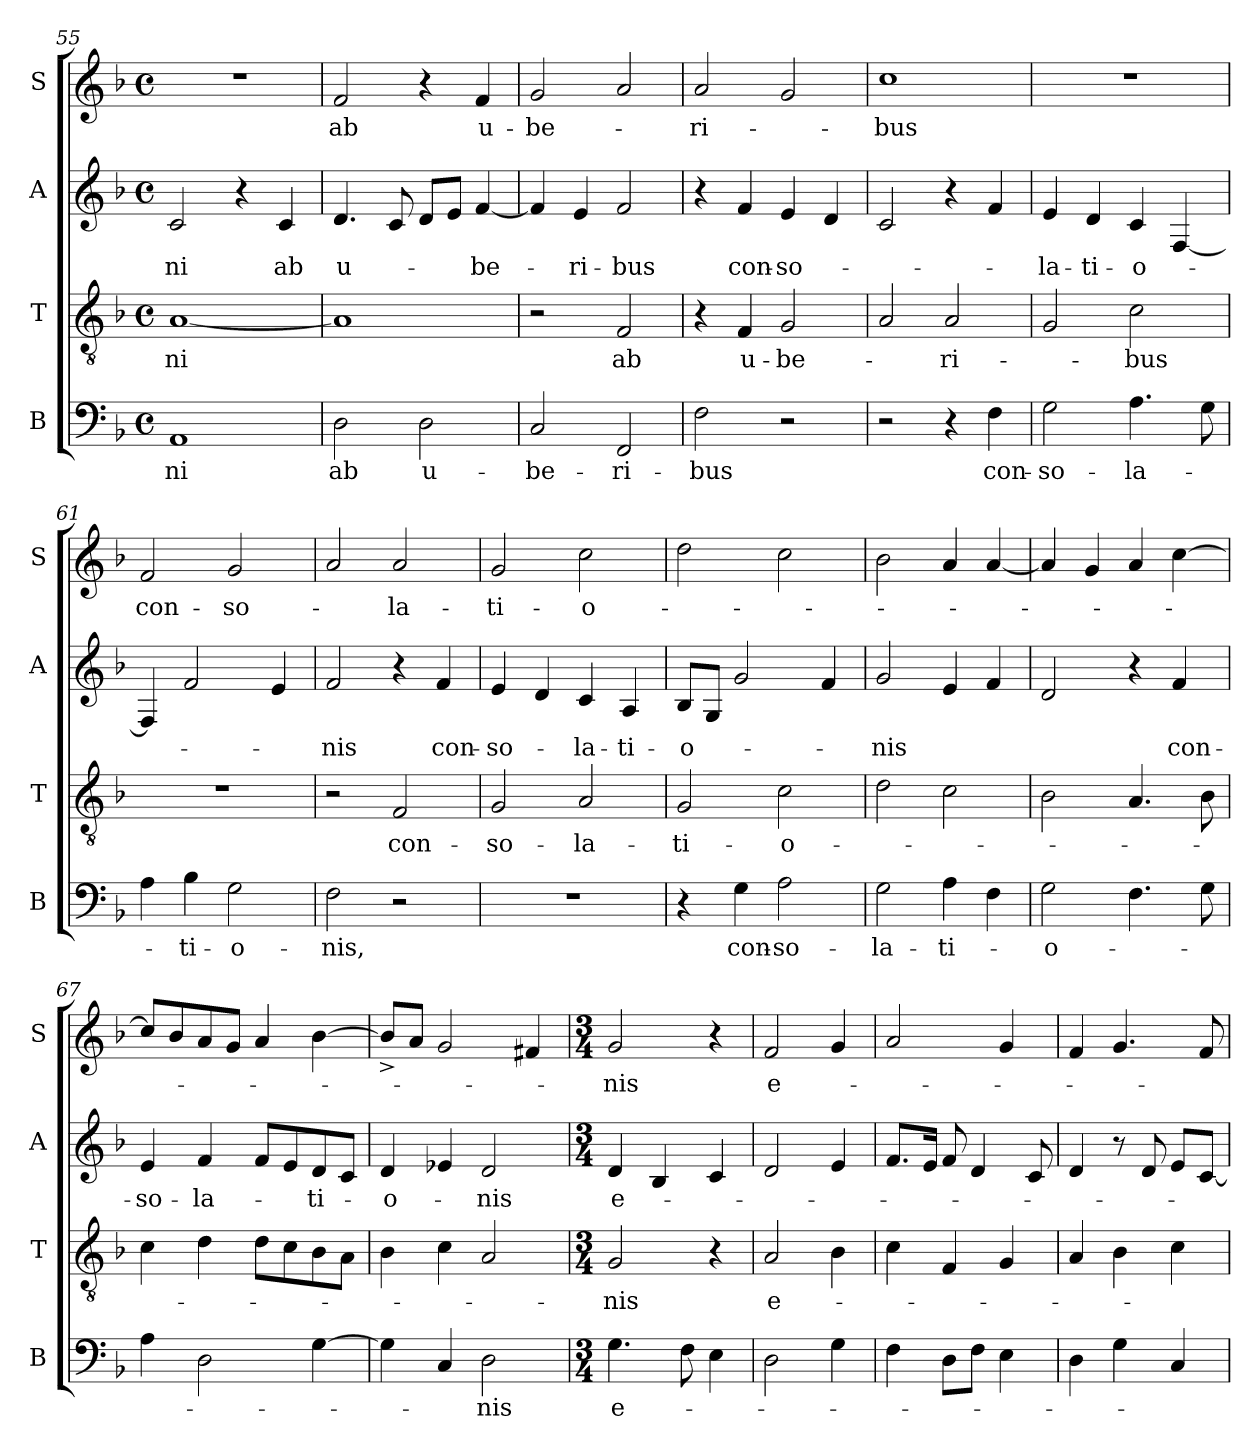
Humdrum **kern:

**kern	**text	**kern	**text	**kern	**text	**kern	**text
*part4	*part4	*part3	*part3	*part2	*part2	*part1	*part1
*staff4	*staff4	*staff3	*staff3	*staff2	*staff2	*staff1	*staff1
*I"B	*	*I"T	*	*I"A	*	*I"S	*
*I'B	*	*I'T	*	*I'A	*	*I'S	*
*clefF4	*	*clefGv2	*	*clefG2	*	*clefG2	*
*k[b-]	*	*k[b-]	*	*k[b-]	*	*k[b-]	*
*F:	*	*F:	*	*F:	*	*F:	*
*M4/4	*	*M4/4	*	*M4/4	*	*M4/4	*
*met(c)	*	*met(c)	*	*met(c)	*	*met(c)	*
=55	=55	=55	=55	=55	=55	=55	=55
!	!LO:LY:b	!	!LO:LY:b	!	!LO:LY:b	!	!
1AA	-ni	[<1A	-ni	2c/	-ni	1r	.
.	.	.	.	4r	.	.	.
!	!	!	!	!	!LO:LY:b	!	!
.	.	.	.	4c/	ab	.	.
=56	=56	=56	=56	=56	=56	=56	=56
!	!LO:LY:b	!	!	!	!LO:LY:b	!	!LO:LY:b
2D\	ab	1A]	.	4.d/	u-	2f/	ab
.	.	.	.	8c/	.	.	.
!	!LO:LY:b	!	!	!	!	!	!
2D\	u-	.	.	8d/L	.	4r	.
.	.	.	.	8e/J	.	.	.
!	!	!	!	!	!LO:LY:b	!	!LO:LY:b
.	.	.	.	[<4f/	-be-	4f/	u-
=57	=57	=57	=57	=57	=57	=57	=57
!	!LO:LY:b	!	!	!	!	!	!LO:LY:b
2C/	-be-	2r	.	4f/]	.	2g/	-be-
!	!	!	!	!	!LO:LY:b	!	!
.	.	.	.	4e/	-ri-	.	.
!	!LO:LY:b	!	!LO:LY:b	!	!LO:LY:b	!	!
2FF/	-ri-	2F/	ab	2f/	-bus	2a/	.
=58	=58	=58	=58	=58	=58	=58	=58
!	!LO:LY:b	!	!	!	!	!	!LO:LY:b
2F\	-bus	4r	.	4r	.	2a/	-ri-
!	!	!	!LO:LY:b	!	!LO:LY:b	!	!
.	.	4F/	u-	4f/	con-	.	.
!	!	!	!LO:LY:b	!	!LO:LY:b:rj	!	!
2r	.	2G/	-be-	4e/	-so-	2g/	.
.	.	.	.	4d/	.	.	.
=59	=59	=59	=59	=59	=59	=59	=59
!	!	!	!	!	!	!	!LO:LY:b
2r	.	2A/	.	2c/	.	1cc	-bus
!	!	!	!LO:LY:b	!	!	!	!
4r	.	2A/	-ri-	4r	.	.	.
!	!LO:LY:b	!	!	!	!	!	!
4F\	con-	.	.	4f/	.	.	.
=60	=60	=60	=60	=60	=60	=60	=60
!	!LO:LY:b	!	!	!	!LO:LY:b	!	!
2G\	-so-	2G/	.	4e/	-la-	1r	.
!	!	!	!	!	!LO:LY:b	!	!
.	.	.	.	4d/	-ti-	.	.
!	!LO:LY:b	!	!LO:LY:b	!	!LO:LY:b	!	!
4.A\	-la-	2c\	-bus	4c/	-o-	.	.
.	.	.	.	[<4F/	.	.	.
8G\	.	.	.	.	.	.	.
=61	=61	=61	=61	=61	=61	=61	=61
!	!	!	!	!	!	!	!LO:LY:b
4A\	.	1r	.	4F/]	.	2f/	con-
!	!LO:LY:b	!	!	!	!	!	!
4B-\	-ti-	.	.	2f/	.	.	.
!	!LO:LY:b	!	!	!	!	!	!LO:LY:b
2G\	-o-	.	.	.	.	2g/	-so-
.	.	.	.	4e/	.	.	.
!!LO:PB:g=z
=62	=62	=62	=62	=62	=62	=62	=62
!	!LO:LY:b	!	!	!	!LO:LY:b	!	!
2F\	-nis,	2r	.	2f/	-nis	2a/	.
!	!	!	!LO:LY:b	!	!	!	!LO:LY:b
2r	.	2F/	con-	4r	.	2a/	-la-
!	!	!	!	!	!LO:LY:b	!	!
.	.	.	.	4f/	con-	.	.
=63	=63	=63	=63	=63	=63	=63	=63
!	!	!	!LO:LY:b	!	!LO:LY:b	!	!LO:LY:b
1r	.	2G/	-so-	4e/	-so-	2g/	-ti-
.	.	.	.	4d/	.	.	.
!	!	!	!LO:LY:b	!	!LO:LY:b	!	!LO:LY:b
.	.	2A/	-la-	4c/	-la-	2cc\	-o-
!	!	!	!	!	!LO:LY:b	!	!
.	.	.	.	4A/	-ti-	.	.
=64	=64	=64	=64	=64	=64	=64	=64
!	!	!	!LO:LY:b	!	!LO:LY:b	!	!
4r	.	2G/	-ti-	8B-/L	-o-	2dd\	.
.	.	.	.	8G/J	.	.	.
!	!LO:LY:b	!	!	!	!	!	!
4G\	con-	.	.	2g/	.	.	.
!	!LO:LY:b:rj	!	!LO:LY:b	!	!	!	!
2A\	-so-	2c\	-o-	.	.	2cc\	.
.	.	.	.	4f/	.	.	.
=65	=65	=65	=65	=65	=65	=65	=65
!	!LO:LY:b	!	!	!	!LO:LY:b	!	!
2G\	-la-	2d\	.	2g/	-nis	2b-\	.
!	!LO:LY:b	!	!	!	!	!	!
4A\	-ti-	2c\	.	4e/	.	4a/	.
4F\	.	.	.	4f/	.	[<4a/	.
=66	=66	=66	=66	=66	=66	=66	=66
!	!LO:LY:b	!	!	!	!	!	!
2G\	-o-	2B-\	.	2d/	.	4a/]	.
.	.	.	.	.	.	4g/	.
4.F\	.	4.A/	.	4r	.	4a/	.
!	!	!	!	!	!LO:LY:b	!	!
.	.	.	.	4f/	con-	[>4cc\	.
8G\	.	8B-\	.	.	.	.	.
=67	=67	=67	=67	=67	=67	=67	=67
!	!	!	!	!	!LO:LY:b	!	!
4A\	.	4c\	.	4e/	-so-	8cc/L]	.
.	.	.	.	.	.	8b-/	.
!	!	!	!	!	!LO:LY:b	!	!
2D\	.	4d\	.	4f/	-la-	8a/	.
.	.	.	.	.	.	8g/J	.
.	.	8d\L	.	8f/L	.	4a/	.
.	.	8c\	.	8e/	.	.	.
!	!	!	!	!	!LO:LY:b	!	!
[<4G\	.	8B-\	.	8d/	-ti-	[<4b-\	.
.	.	8A\J	.	8c/J	.	.	.
!!LO:LB:g=z
=68	=68	=68	=68	=68	=68	=68	=68
!	!	!	!	!	!LO:LY:b	!	!
4G\]	.	4B-\	.	4d/	-o-	8b-^</L]	.
.	.	.	.	.	.	8a/J	.
4C/	.	4c\	.	4e-/	.	2g/	.
!	!LO:LY:b	!	!	!	!LO:LY:b	!	!
2D\	-nis	2A/	.	2d/	-nis	.	.
.	.	.	.	.	.	4f#/	.
=69	=69	=69	=69	=69	=69	=69	=69
*M3/4	*	*M3/4	*	*M3/4	*	*M3/4	*
!	!LO:LY:b	!	!LO:LY:b	!	!LO:LY:b	!	!LO:LY:b
4.G\	e-	2G/	-nis	4d/	e-	2g/	-nis
.	.	.	.	4B-/	.	.	.
8F\	.	.	.	.	.	.	.
4E\	.	4r	.	4c/	.	4r	.
=70	=70	=70	=70	=70	=70	=70	=70
!	!	!	!LO:LY:b	!	!	!	!LO:LY:b
2D\	.	2A/	e-	2d/	.	2f/	e-
4G\	.	4B-\	.	4e/	.	4g/	.
=71	=71	=71	=71	=71	=71	=71	=71
4F\	.	4c\	.	8.f/L	.	2a/	.
.	.	.	.	16e/Jk	.	.	.
8D\L	.	4F/	.	8f/	.	.	.
8F\J	.	.	.	4d/	.	.	.
4E\	.	4G/	.	.	.	4g/	.
.	.	.	.	8c/	.	.	.
=72	=72	=72	=72	=72	=72	=72	=72
4D\	.	4A/	.	4d/	.	4f/	.
4G\	.	4B-\	.	8r	.	4.g/	.
.	.	.	.	8d/	.	.	.
4C/	.	4c\	.	8e/L	.	.	.
.	.	.	.	[<8c/J	.	8f/	.
=	=	=	=	=	=	=	=
*-	*-	*-	*-	*-	*-	*-	*-
